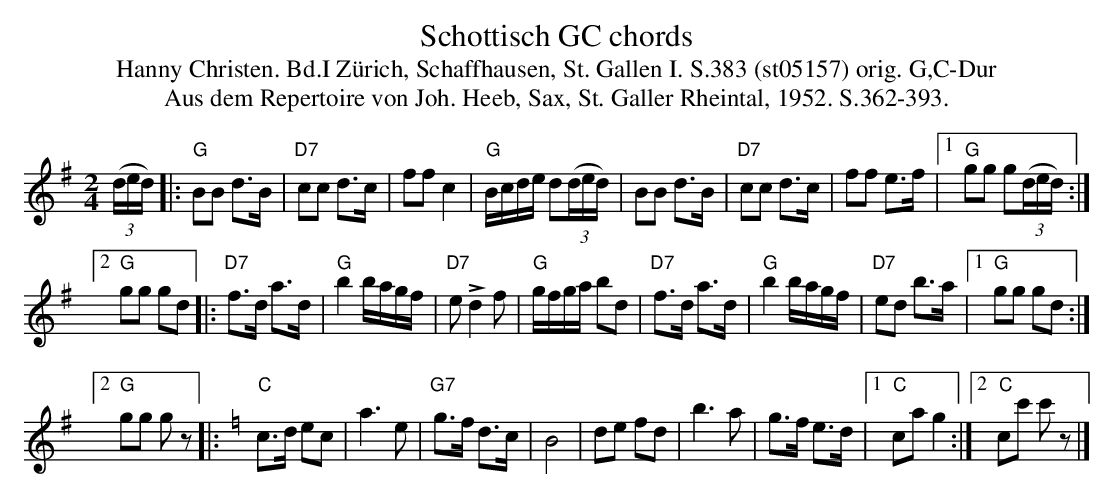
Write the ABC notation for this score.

X:1
T: Schottisch GC chords
T:Hanny Christen. Bd.I Zürich, Schaffhausen, St. Gallen I. S.383 (st05157) orig. G,C-Dur
T: Aus dem Repertoire von Joh. Heeb, Sax, St. Galler Rheintal, 1952. S.362-393.
M:2/4
L:1/8
K:G %%MIDI gchordon
((3d/e/d/) |: "G"BB d>B | "D7"cc d>c | ff c2 | "G"B/c/d/e/ d((3d/e/d/) | BB d>B | "D7"cc d>c | ff e>f |1 "G"gg g((3d/e/d/) :|2
"G"gg gd |:  "D7"f>d a>d |  "G"b2 b/a/g/f/ | "D7"e!>!d2f | "G"g/f/g/a/ bd |  "D7"f>d a>d |  "G"b2 b/a/g/f/ | "D7"ed b>a |1 "G"gg gd :|2
"G"gg gz [K:C] |:  "C"c>d ec | a3e | "G7"g>f d>c | B4 | de fd | b3a | g>f e>d |1 "C"cag2 :|2 "C"cc' c'z |]
